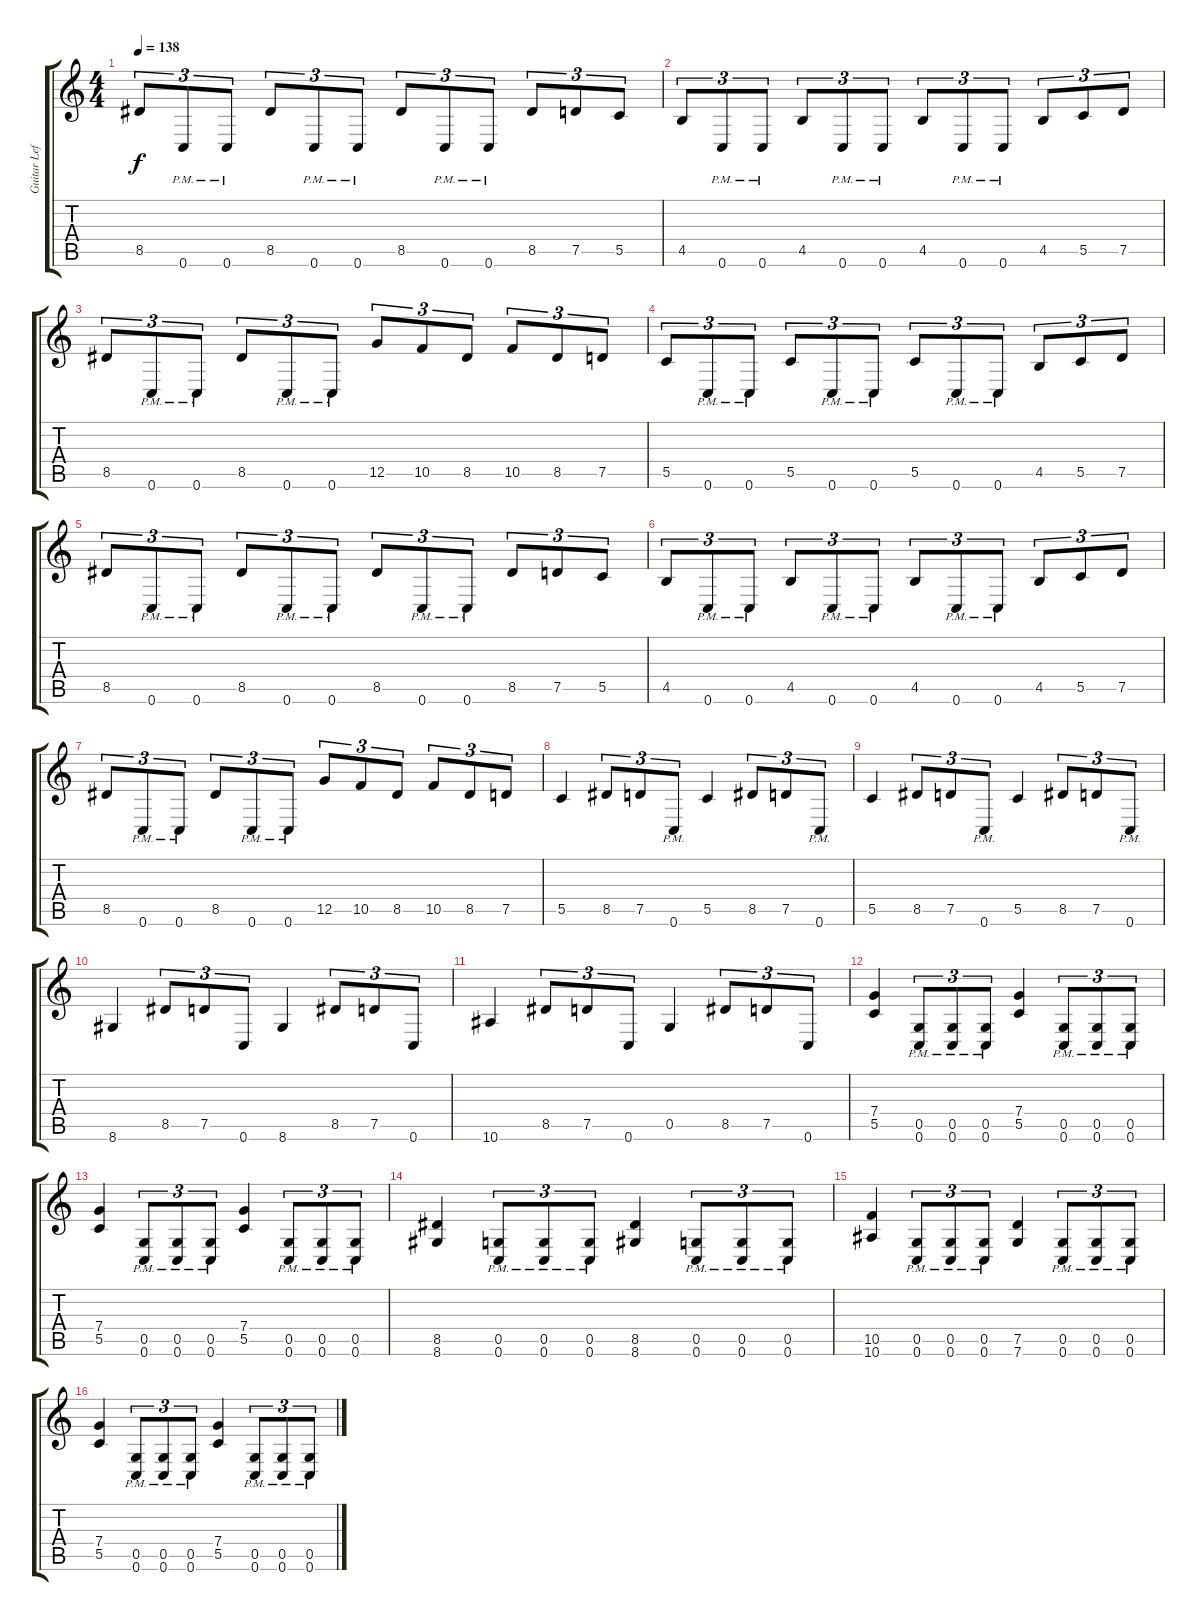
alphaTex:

\track ("Guitar Left" "Guitar Lef") {instrument distortionguitar}
\staff {score tabs}
\tuning (D4 A3 F3 C3 G2 C2) {hide}
\ts (4 4)
\tempo 138
\clef g2
\ks c
8.5.8{tu (3 2) dy f} 0.6{pm}.8{tu (3 2)} 0.6{pm}.8{tu (3 2)} 8.5.8{tu (3 2)} 0.6{pm}.8{tu (3 2)} 0.6{pm}.8{tu (3 2)} 8.5.8{tu (3 2)} 0.6{pm}.8{tu (3 2)} 0.6{pm}.8{tu (3 2)} 8.5.8{tu (3 2)} 7.5.8{tu (3 2)} 5.5.8{tu (3 2)} |
4.5.8{tu (3 2)} 0.6{pm}.8{tu (3 2)} 0.6{pm}.8{tu (3 2)} 4.5.8{tu (3 2)} 0.6{pm}.8{tu (3 2)} 0.6{pm}.8{tu (3 2)} 4.5.8{tu (3 2)} 0.6{pm}.8{tu (3 2)} 0.6{pm}.8{tu (3 2)} 4.5.8{tu (3 2)} 5.5.8{tu (3 2)} 7.5.8{tu (3 2)} |
8.5.8{tu (3 2)} 0.6{pm}.8{tu (3 2)} 0.6{pm}.8{tu (3 2)} 8.5.8{tu (3 2)} 0.6{pm}.8{tu (3 2)} 0.6{pm}.8{tu (3 2)} 12.5.8{tu (3 2)} 10.5.8{tu (3 2)} 8.5.8{tu (3 2)} 10.5.8{tu (3 2)} 8.5.8{tu (3 2)} 7.5.8{tu (3 2)} |
5.5.8{tu (3 2)} 0.6{pm}.8{tu (3 2)} 0.6{pm}.8{tu (3 2)} 5.5.8{tu (3 2)} 0.6{pm}.8{tu (3 2)} 0.6{pm}.8{tu (3 2)} 5.5.8{tu (3 2)} 0.6{pm}.8{tu (3 2)} 0.6{pm}.8{tu (3 2)} 4.5.8{tu (3 2)} 5.5.8{tu (3 2)} 7.5.8{tu (3 2)} |
8.5.8{tu (3 2)} 0.6{pm}.8{tu (3 2)} 0.6{pm}.8{tu (3 2)} 8.5.8{tu (3 2)} 0.6{pm}.8{tu (3 2)} 0.6{pm}.8{tu (3 2)} 8.5.8{tu (3 2)} 0.6{pm}.8{tu (3 2)} 0.6{pm}.8{tu (3 2)} 8.5.8{tu (3 2)} 7.5.8{tu (3 2)} 5.5.8{tu (3 2)} |
4.5.8{tu (3 2)} 0.6{pm}.8{tu (3 2)} 0.6{pm}.8{tu (3 2)} 4.5.8{tu (3 2)} 0.6{pm}.8{tu (3 2)} 0.6{pm}.8{tu (3 2)} 4.5.8{tu (3 2)} 0.6{pm}.8{tu (3 2)} 0.6{pm}.8{tu (3 2)} 4.5.8{tu (3 2)} 5.5.8{tu (3 2)} 7.5.8{tu (3 2)} |
8.5.8{tu (3 2)} 0.6{pm}.8{tu (3 2)} 0.6{pm}.8{tu (3 2)} 8.5.8{tu (3 2)} 0.6{pm}.8{tu (3 2)} 0.6{pm}.8{tu (3 2)} 12.5.8{tu (3 2)} 10.5.8{tu (3 2)} 8.5.8{tu (3 2)} 10.5.8{tu (3 2)} 8.5.8{tu (3 2)} 7.5.8{tu (3 2)} |
5.5.4 8.5.8{tu (3 2)} 7.5.8{tu (3 2)} 0.6{pm}.8{tu (3 2)} 5.5.4 8.5.8{tu (3 2)} 7.5.8{tu (3 2)} 0.6{pm}.8{tu (3 2)} |
5.5.4 8.5.8{tu (3 2)} 7.5.8{tu (3 2)} 0.6{pm}.8{tu (3 2)} 5.5.4 8.5.8{tu (3 2)} 7.5.8{tu (3 2)} 0.6{pm}.8{tu (3 2)} |
8.6.4 8.5.8{tu (3 2)} 7.5.8{tu (3 2)} 0.6.8{tu (3 2)} 8.6.4 8.5.8{tu (3 2)} 7.5.8{tu (3 2)} 0.6.8{tu (3 2)} |
10.6.4 8.5.8{tu (3 2)} 7.5.8{tu (3 2)} 0.6.8{tu (3 2)} 0.5.4 8.5.8{tu (3 2)} 7.5.8{tu (3 2)} 0.6.8{tu (3 2)} |
(7.4 5.5).4 (0.5{pm} 0.6{pm}).8{tu (3 2)} (0.5{pm} 0.6{pm}).8{tu (3 2)} (0.5{pm} 0.6{pm}).8{tu (3 2)} (7.4 5.5).4 (0.5{pm} 0.6{pm}).8{tu (3 2)} (0.5{pm} 0.6{pm}).8{tu (3 2)} (0.5{pm} 0.6{pm}).8{tu (3 2)} |
(7.4 5.5).4 (0.5{pm} 0.6{pm}).8{tu (3 2)} (0.5{pm} 0.6{pm}).8{tu (3 2)} (0.5{pm} 0.6{pm}).8{tu (3 2)} (7.4 5.5).4 (0.5{pm} 0.6{pm}).8{tu (3 2)} (0.5{pm} 0.6{pm}).8{tu (3 2)} (0.5{pm} 0.6{pm}).8{tu (3 2)} |
(8.5 8.6).4 (0.5{pm} 0.6{pm}).8{tu (3 2)} (0.5{pm} 0.6{pm}).8{tu (3 2)} (0.5{pm} 0.6{pm}).8{tu (3 2)} (8.5 8.6).4 (0.5{pm} 0.6{pm}).8{tu (3 2)} (0.5{pm} 0.6{pm}).8{tu (3 2)} (0.5{pm} 0.6{pm}).8{tu (3 2)} |
(10.5 10.6).4 (0.5{pm} 0.6{pm}).8{tu (3 2)} (0.5{pm} 0.6{pm}).8{tu (3 2)} (0.5{pm} 0.6{pm}).8{tu (3 2)} (7.5 7.6).4 (0.5{pm} 0.6{pm}).8{tu (3 2)} (0.5{pm} 0.6{pm}).8{tu (3 2)} (0.5{pm} 0.6{pm}).8{tu (3 2)} |
(7.4 5.5).4 (0.5{pm} 0.6{pm}).8{tu (3 2)} (0.5{pm} 0.6{pm}).8{tu (3 2)} (0.5{pm} 0.6{pm}).8{tu (3 2)} (7.4 5.5).4 (0.5{pm} 0.6{pm}).8{tu (3 2)} (0.5{pm} 0.6{pm}).8{tu (3 2)} (0.5{pm} 0.6{pm}).8{tu (3 2)}
